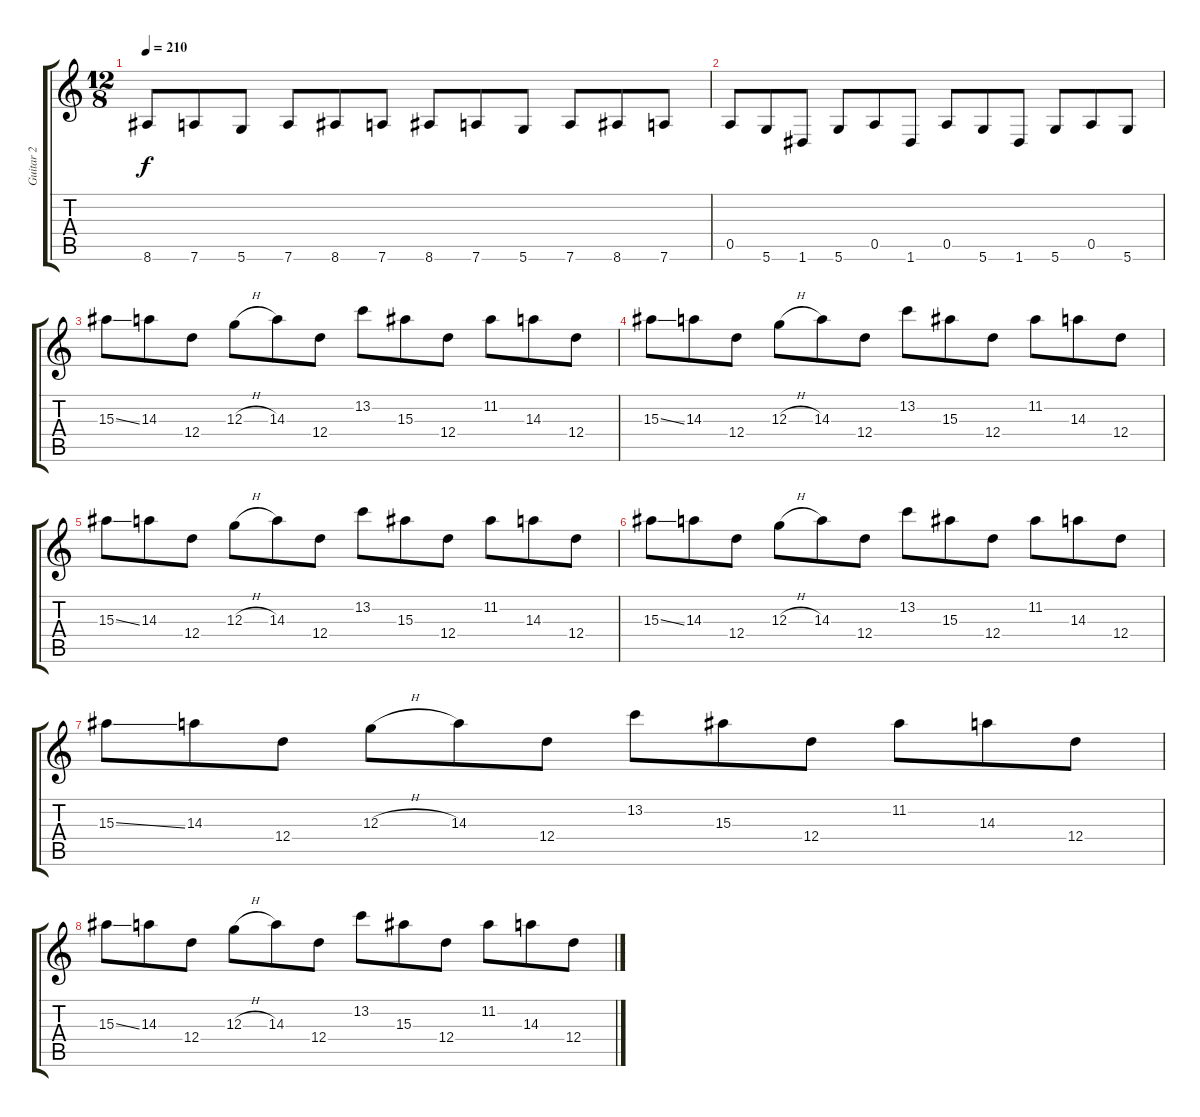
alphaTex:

\track ("Guitar 2" "Guitar 2") {instrument overdrivenguitar}
\staff {score tabs}
\tuning (E4 B3 G3 D3 A2 D2) {hide}
\ts (12 8)
\tempo 210
\clef g2
\ks c
8.6.8{dy f} 7.6.8 5.6.8 7.6.8 8.6.8 7.6.8 8.6.8 7.6.8 5.6.8 7.6.8 8.6.8 7.6.8 |
0.5.8 5.6.8 1.6.8 5.6.8 0.5.8 1.6.8 0.5.8 5.6.8 1.6.8 5.6.8 0.5.8 5.6.8 |
15.3{ss}.8 14.3.8 12.4.8 12.3{h}.8 14.3.8 12.4.8 13.2.8 15.3.8 12.4.8 11.2.8 14.3.8 12.4.8 |
15.3{ss}.8 14.3.8 12.4.8 12.3{h}.8 14.3.8 12.4.8 13.2.8 15.3.8 12.4.8 11.2.8 14.3.8 12.4.8 |
15.3{ss}.8 14.3.8 12.4.8 12.3{h}.8 14.3.8 12.4.8 13.2.8 15.3.8 12.4.8 11.2.8 14.3.8 12.4.8 |
15.3{ss}.8 14.3.8 12.4.8 12.3{h}.8 14.3.8 12.4.8 13.2.8 15.3.8 12.4.8 11.2.8 14.3.8 12.4.8 |
15.3{ss}.8 14.3.8 12.4.8 12.3{h}.8 14.3.8 12.4.8 13.2.8 15.3.8 12.4.8 11.2.8 14.3.8 12.4.8 |
15.3{ss}.8 14.3.8 12.4.8 12.3{h}.8 14.3.8 12.4.8 13.2.8 15.3.8 12.4.8 11.2.8 14.3.8 12.4.8
